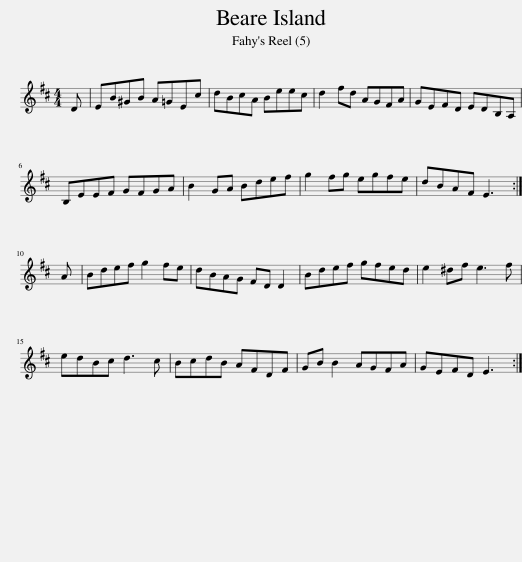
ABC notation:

X:1
L:1/8
M:4/4
I:linebreak $
K:D
V:1 treble
V:1
 D | EB^GB A=GEc | dBcA Beec | d2 fd AGFA | GEFD EDB,A, |$ %5
 B,EEF GFGA | B2 GA Bdef | g2 fg egfe | dBAF E3 :|$ A | %10
 Bdef g2 fe | dBAG FD D2 | Bdef gfed | e2 ^df e3 f |$ edBc d3 c | %15
 BcdB AFDF | GB B2 AGFA | GEFD E3 :| %18
